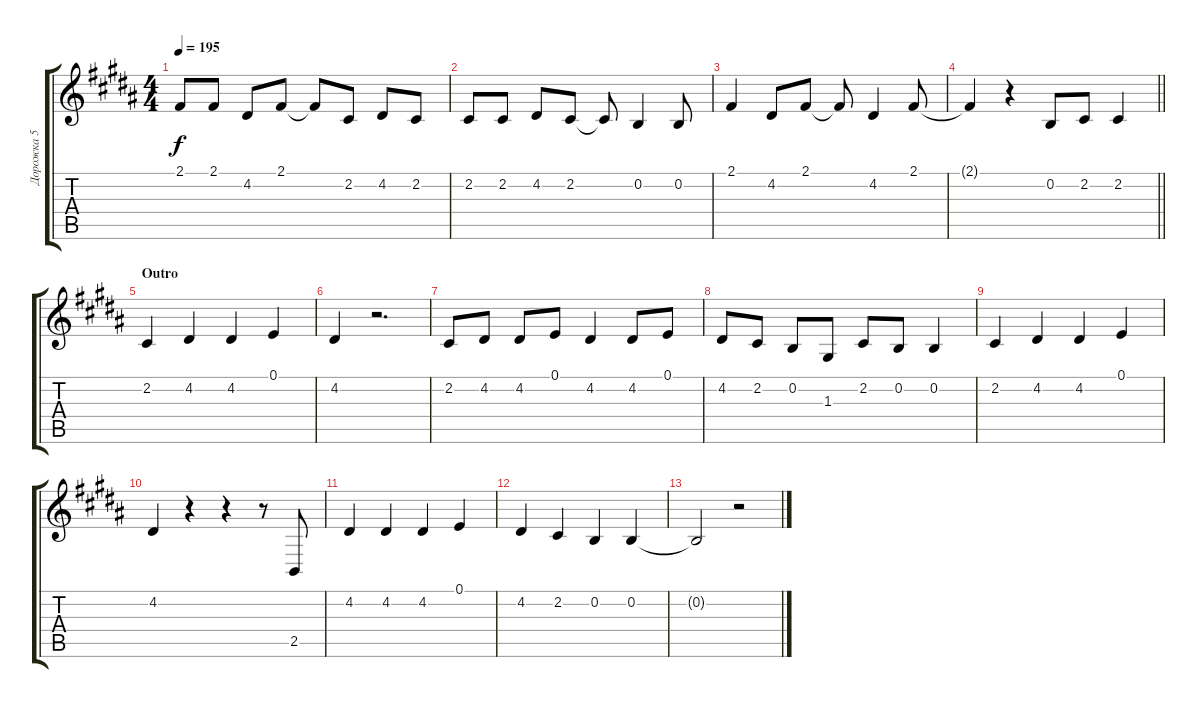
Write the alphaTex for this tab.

\track ("Дорожка 5" "Дорожка 5") {instrument altosax}
\staff {score tabs}
\tuning (E4 B3 G3 D3 A2 E2) {hide}
\ts (4 4)
\tempo 195
\clef g2
\ks b
2.1.8{dy f} 2.1.8 4.2.8 2.1.8 2.1{t}.8 2.2.8 4.2.8 2.2.8 |
2.2.8 2.2.8 4.2.8 2.2.8 2.2{t}.8 0.2.4 0.2.8 |
2.1.4 4.2.8 2.1.8 2.1{t}.8 4.2.4 2.1.8 |
\barLineRight lightlight
2.1{t}.4 r.4 0.2.8 2.2.8 2.2.4 |
\section ("" "Outro")
2.2.4 4.2.4 4.2.4 0.1.4 |
4.2.4 r.2{d} |
2.2.8 4.2.8 4.2.8 0.1.8 4.2.4 4.2.8 0.1.8 |
4.2.8 2.2.8 0.2.8 1.3.8 2.2.8 0.2.8 0.2.4 |
2.2.4 4.2.4 4.2.4 0.1.4 |
4.2.4 r.4 r.4 r.8 2.5.8 |
4.2.4 4.2.4 4.2.4 0.1.4 |
4.2.4 2.2.4 0.2.4 0.2.4 |
0.2{t}.2 r.2
